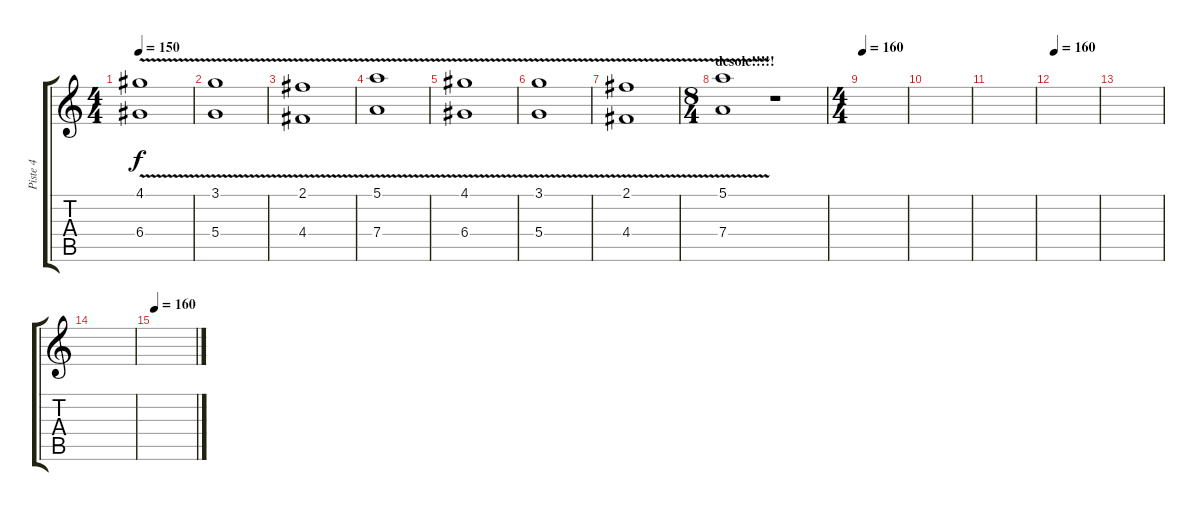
\track ("Piste 4" "Piste 4") {instrument overdrivenguitar}
\staff {score tabs}
\tuning (E4 B3 G3 D3 A2 E2) {hide}
\ts (4 4)
\tempo 150
\clef g2
\ks c
(4.1{v} 6.4).1{dy f} |
(3.1{v} 5.4).1 |
(2.1{v} 4.4).1 |
(5.1{v} 7.4).1 |
(4.1{v} 6.4).1 |
(3.1{v} 5.4).1 |
(2.1{v} 4.4).1 |
\ts (8 4)
\section ("" "desole!!!!!")
(5.1{v} 7.4).1 r.1 |
\ts (4 4)
\tempo 160
|
|
|
\tempo 160
|
|
|
\tempo 160
